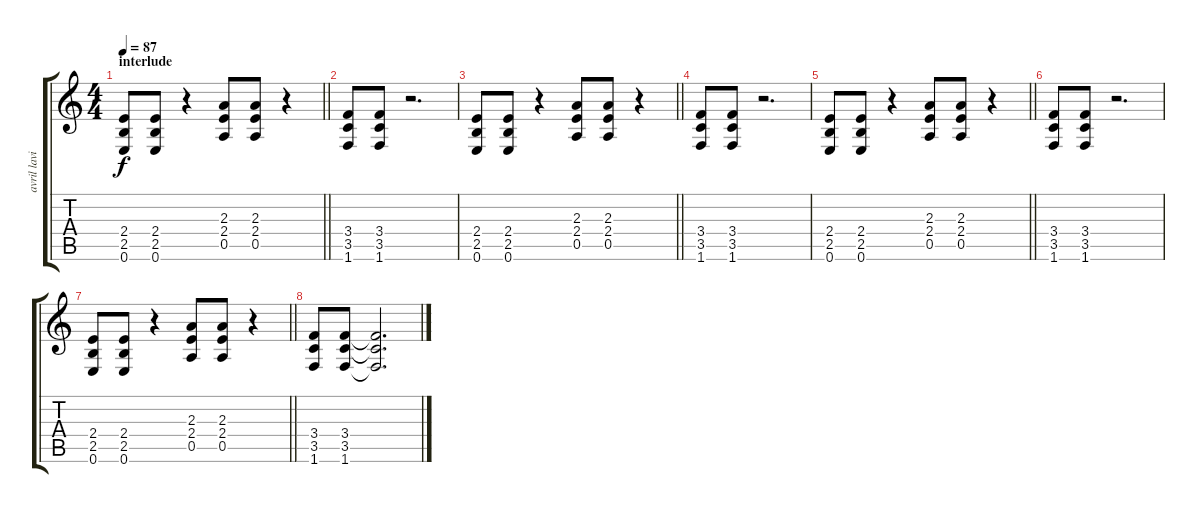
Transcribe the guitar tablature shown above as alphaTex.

\track ("avril lavigne" "avril lavi") {instrument overdrivenguitar}
\staff {score tabs}
\tuning (E4 B3 G3 D3 A2 E2) {hide}
\ts (4 4)
\section ("" "interlude")
\tempo 87
\clef g2
\barLineRight lightlight
\ks c
(2.4 2.5 0.6).8{dy f} (2.4 2.5 0.6).8 r.4 (2.3 2.4 0.5).8 (2.3 2.4 0.5).8 r.4 |
(3.4 3.5 1.6).8 (3.4 3.5 1.6).8 r.2{d} |
\barLineRight lightlight
(2.4 2.5 0.6).8 (2.4 2.5 0.6).8 r.4 (2.3 2.4 0.5).8 (2.3 2.4 0.5).8 r.4 |
(3.4 3.5 1.6).8 (3.4 3.5 1.6).8 r.2{d} |
\barLineRight lightlight
(2.4 2.5 0.6).8 (2.4 2.5 0.6).8 r.4 (2.3 2.4 0.5).8 (2.3 2.4 0.5).8 r.4 |
(3.4 3.5 1.6).8 (3.4 3.5 1.6).8 r.2{d} |
\barLineRight lightlight
(2.4 2.5 0.6).8 (2.4 2.5 0.6).8 r.4 (2.3 2.4 0.5).8 (2.3 2.4 0.5).8 r.4 |
(3.4 3.5 1.6).8 (3.4 3.5 1.6).8 (3.4{t} 3.5{t} 1.6{t}).2{d}
